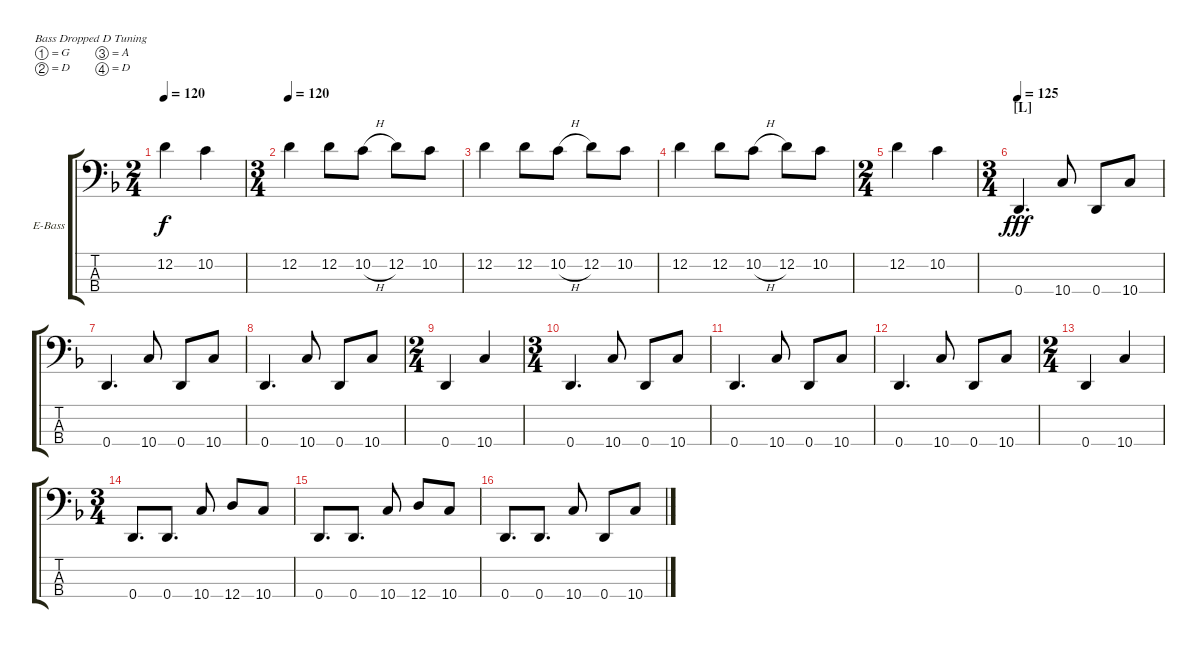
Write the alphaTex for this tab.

\defaultSystemsLayout 4
\bracketExtendMode groupsimilarinstruments
\firstSystemTrackNameOrientation horizontal
\otherSystemsTrackNameOrientation horizontal
\track ("Electric Bass" "E-Bass") {instrument electricbassfinger}
\staff {score tabs}
\tuning (G2 D2 A1 D1)
\ts (2 4)
\tempo 120
\clef f4
\ks f
12.2.4{dy f} 10.2.4 |
\ts (3 4)
\tempo 120
12.2.4 12.2.8 10.2{h}.8 12.2.8 10.2.8 |
12.2.4 12.2.8 10.2{h}.8 12.2.8 10.2.8 |
12.2.4 12.2.8 10.2{h}.8 12.2.8 10.2.8 |
\ts (2 4)
12.2.4 10.2.4 |
\ts (3 4)
\section ("L" "")
\tempo 125
0.4.4{d dy fff} 10.4.8 0.4.8 10.4.8 |
0.4.4{d} 10.4.8 0.4.8 10.4.8 |
0.4.4{d} 10.4.8 0.4.8 10.4.8 |
\ts (2 4)
0.4.4 10.4.4 |
\ts (3 4)
0.4.4{d} 10.4.8 0.4.8 10.4.8 |
0.4.4{d} 10.4.8 0.4.8 10.4.8 |
0.4.4{d} 10.4.8 0.4.8 10.4.8 |
\ts (2 4)
0.4.4 10.4.4 |
\ts (3 4)
0.4.8{d} 0.4.8{d} 10.4.8 12.4.8 10.4.8 |
0.4.8{d} 0.4.8{d} 10.4.8 12.4.8 10.4.8 |
0.4.8{d} 0.4.8{d} 10.4.8 0.4.8 10.4.8
